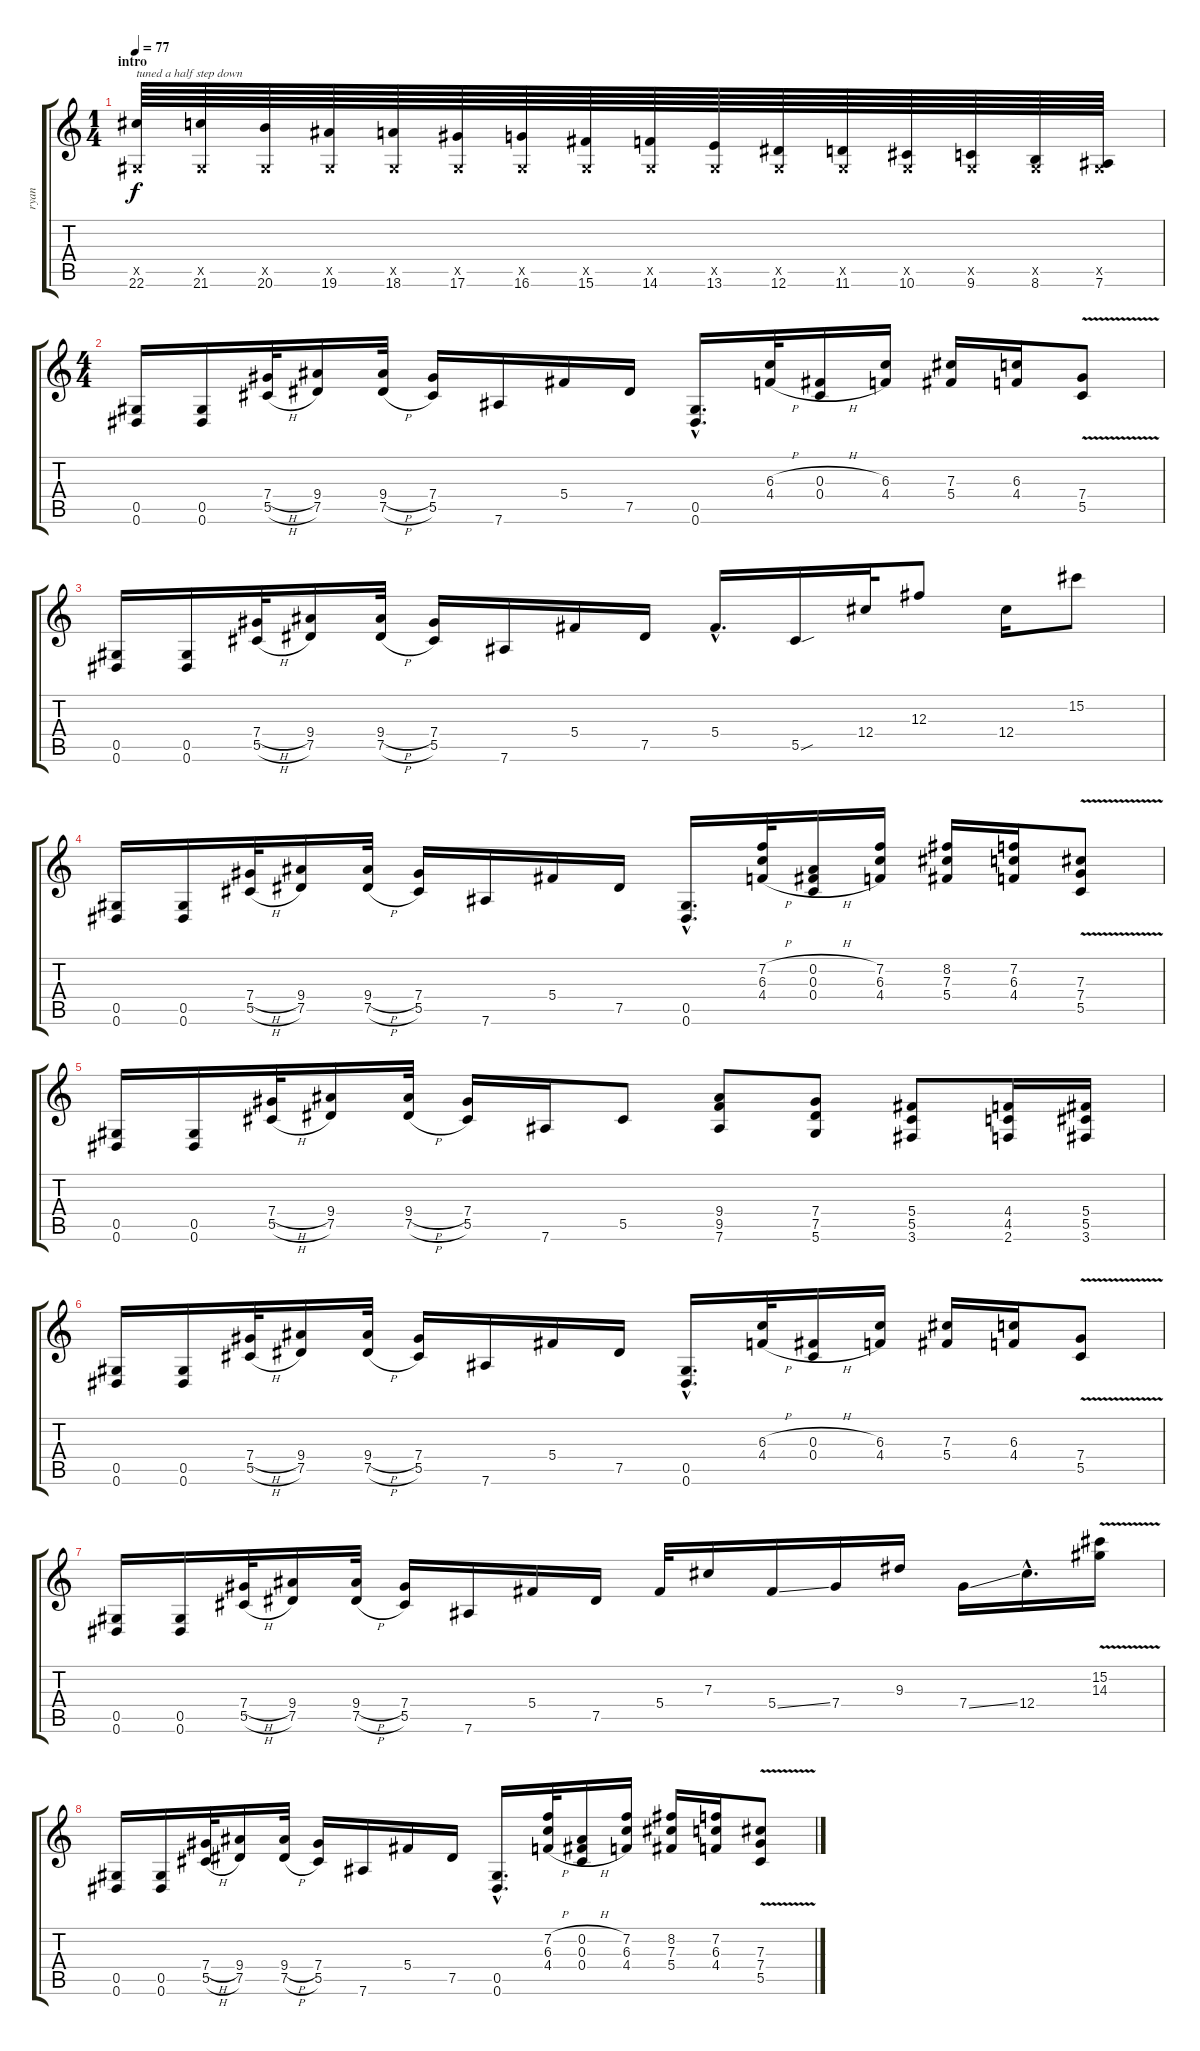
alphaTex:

\track ("ryan" "ryan") {instrument overdrivenguitar}
\staff {score tabs}
\tuning (Eb4 Bb3 Gb3 Db3 Ab2 Eb2) {hide}
\ts (1 4)
\section ("" "intro")
\tempo 77
\clef g2
\ks c
(0.5{x} 22.6).64{txt "tuned a half step down" dy f instrument overdrivenguitar} (0.5{x} 21.6).64 (0.5{x} 20.6).64 (0.5{x} 19.6).64 (0.5{x} 18.6).64 (0.5{x} 17.6).64 (0.5{x} 16.6).64 (0.5{x} 15.6).64 (0.5{x} 14.6).64 (0.5{x} 13.6).64 (0.5{x} 12.6).64 (0.5{x} 11.6).64 (0.5{x} 10.6).64 (0.5{x} 9.6).64 (0.5{x} 8.6).64 (0.5{x} 7.6).64 |
\ts (4 4)
(0.5 0.6).16 (0.5 0.6).16 (7.4{h} 5.5{h}).32 (9.4 7.5).16 (9.4{h} 7.5{h}).32 (7.4 5.5).16 7.6.16 5.4.16 7.5.16 (0.5{hac} 0.6{hac}).16{d} (6.3{h} 4.4{h}).32 (0.3{h} 0.4{h}).16 (6.3 4.4).16 (7.3 5.4).16 (6.3 4.4).16 (7.4{v} 5.5{v}).8 |
(0.5 0.6).16 (0.5 0.6).16 (7.4{h} 5.5{h}).32 (9.4 7.5).16 (9.4{h} 7.5{h}).32 (7.4 5.5).16 7.6.16 5.4.16 7.5.16 5.4{hac}.16{d} 5.5{sou}.16 12.4.32 12.3.8 12.4.16 15.2.8 |
(0.5 0.6).16 (0.5 0.6).16 (7.4{h} 5.5{h}).32 (9.4 7.5).16 (9.4{h} 7.5{h}).32 (7.4 5.5).16 7.6.16 5.4.16 7.5.16 (0.5{hac} 0.6{hac}).16{d} (7.2{h} 6.3{h} 4.4{h}).32 (0.2{h} 0.3{h} 0.4{h}).16 (7.2 6.3 4.4).16 (8.2 7.3 5.4).16 (7.2 6.3 4.4).16 (7.3 7.4 5.5{v}).8 |
(0.5 0.6).16 (0.5 0.6).16 (7.4{h} 5.5{h}).32 (9.4 7.5).16 (9.4{h} 7.5{h}).32 (7.4 5.5).16 7.6.16 5.5.8 (9.4 9.5 7.6).8 (7.4 7.5 5.6).8 (5.4 5.5 3.6).8 (4.4 4.5 2.6).16 (5.4 5.5 3.6).16 |
(0.5 0.6).16 (0.5 0.6).16 (7.4{h} 5.5{h}).32 (9.4 7.5).16 (9.4{h} 7.5{h}).32 (7.4 5.5).16 7.6.16 5.4.16 7.5.16 (0.5{hac} 0.6{hac}).16{d} (6.3{h} 4.4{h}).32 (0.3{h} 0.4{h}).16 (6.3 4.4).16 (7.3 5.4).16 (6.3 4.4).16 (7.4{v} 5.5{v}).8 |
(0.5 0.6).16 (0.5 0.6).16 (7.4{h} 5.5{h}).32 (9.4 7.5).16 (9.4{h} 7.5{h}).32 (7.4 5.5).16 7.6.16 5.4.16 7.5.16 5.4.32 7.3.16 5.4{ss}.16 7.4.16 9.3.16 7.4{ss}.16 12.4{hac}.16{d} (15.2 14.3{v}).16 |
(0.5 0.6).16 (0.5 0.6).16 (7.4{h} 5.5{h}).32 (9.4 7.5).16 (9.4{h} 7.5{h}).32 (7.4 5.5).16 7.6.16 5.4.16 7.5.16 (0.5{hac} 0.6{hac}).16{d} (7.2{h} 6.3{h} 4.4{h}).32 (0.2{h} 0.3{h} 0.4{h}).16 (7.2 6.3 4.4).16 (8.2 7.3 5.4).16 (7.2 6.3 4.4).16 (7.3 7.4 5.5{v}).8
